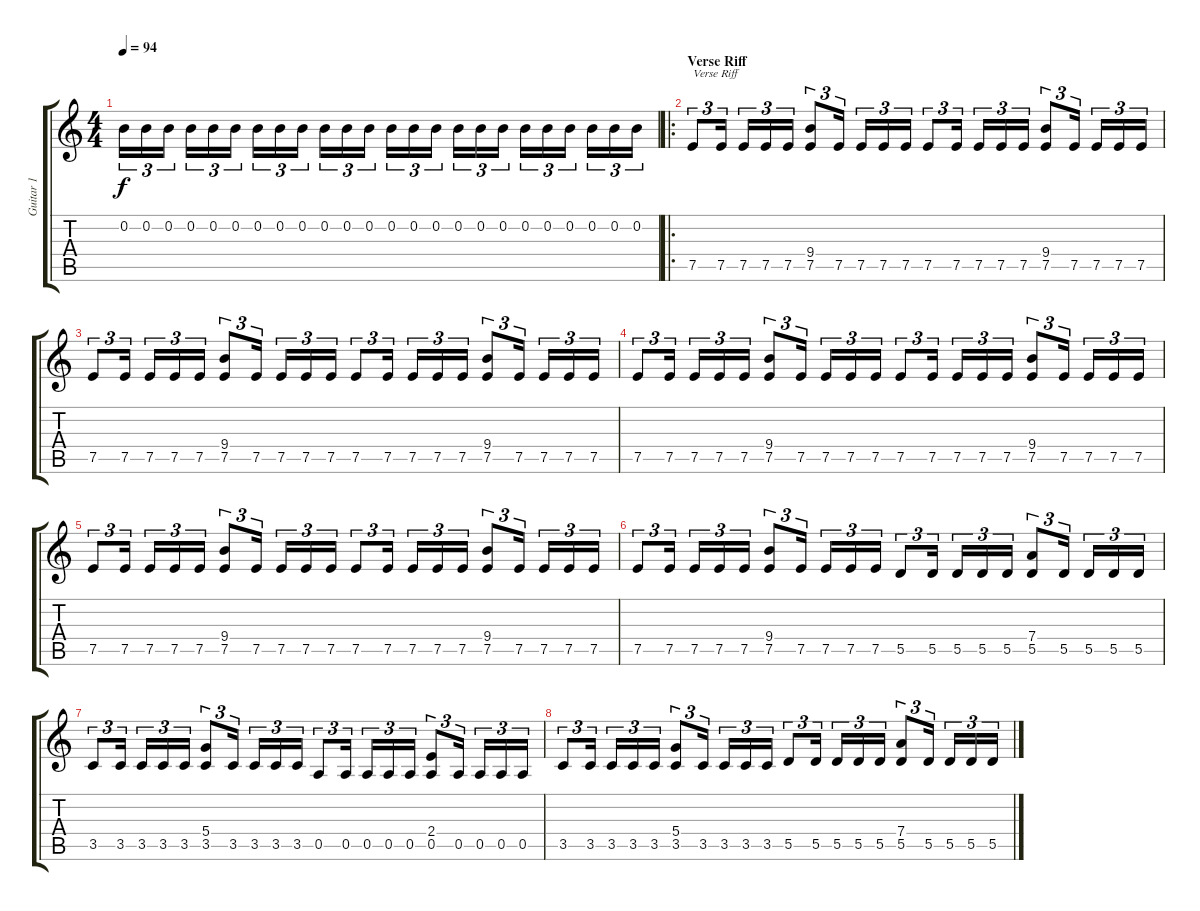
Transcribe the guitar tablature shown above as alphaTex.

\track ("Guitar 1" "Guitar 1") {instrument distortionguitar}
\staff {score tabs}
\tuning (E4 B3 G3 D3 A2 E2) {hide}
\ts (4 4)
\tempo 94
\clef g2
\ks c
0.2.16{tu (3 2) dy f} 0.2.16{tu (3 2)} 0.2.16{tu (3 2)} 0.2.16{tu (3 2)} 0.2.16{tu (3 2)} 0.2.16{tu (3 2)} 0.2.16{tu (3 2)} 0.2.16{tu (3 2)} 0.2.16{tu (3 2)} 0.2.16{tu (3 2)} 0.2.16{tu (3 2)} 0.2.16{tu (3 2)} 0.2.16{tu (3 2)} 0.2.16{tu (3 2)} 0.2.16{tu (3 2)} 0.2.16{tu (3 2)} 0.2.16{tu (3 2)} 0.2.16{tu (3 2)} 0.2.16{tu (3 2)} 0.2.16{tu (3 2)} 0.2.16{tu (3 2)} 0.2.16{tu (3 2)} 0.2.16{tu (3 2)} 0.2.16{tu (3 2)} |
\ro
\section ("" "Verse Riff")
7.5.8{tu (3 2) txt "Verse Riff"} 7.5.16{tu (3 2)} 7.5.16{tu (3 2)} 7.5.16{tu (3 2)} 7.5.16{tu (3 2)} (9.4 7.5).8{tu (3 2)} 7.5.16{tu (3 2)} 7.5.16{tu (3 2)} 7.5.16{tu (3 2)} 7.5.16{tu (3 2)} 7.5.8{tu (3 2)} 7.5.16{tu (3 2)} 7.5.16{tu (3 2)} 7.5.16{tu (3 2)} 7.5.16{tu (3 2)} (9.4 7.5).8{tu (3 2)} 7.5.16{tu (3 2)} 7.5.16{tu (3 2)} 7.5.16{tu (3 2)} 7.5.16{tu (3 2)} |
7.5.8{tu (3 2)} 7.5.16{tu (3 2)} 7.5.16{tu (3 2)} 7.5.16{tu (3 2)} 7.5.16{tu (3 2)} (9.4 7.5).8{tu (3 2)} 7.5.16{tu (3 2)} 7.5.16{tu (3 2)} 7.5.16{tu (3 2)} 7.5.16{tu (3 2)} 7.5.8{tu (3 2)} 7.5.16{tu (3 2)} 7.5.16{tu (3 2)} 7.5.16{tu (3 2)} 7.5.16{tu (3 2)} (9.4 7.5).8{tu (3 2)} 7.5.16{tu (3 2)} 7.5.16{tu (3 2)} 7.5.16{tu (3 2)} 7.5.16{tu (3 2)} |
7.5.8{tu (3 2)} 7.5.16{tu (3 2)} 7.5.16{tu (3 2)} 7.5.16{tu (3 2)} 7.5.16{tu (3 2)} (9.4 7.5).8{tu (3 2)} 7.5.16{tu (3 2)} 7.5.16{tu (3 2)} 7.5.16{tu (3 2)} 7.5.16{tu (3 2)} 7.5.8{tu (3 2)} 7.5.16{tu (3 2)} 7.5.16{tu (3 2)} 7.5.16{tu (3 2)} 7.5.16{tu (3 2)} (9.4 7.5).8{tu (3 2)} 7.5.16{tu (3 2)} 7.5.16{tu (3 2)} 7.5.16{tu (3 2)} 7.5.16{tu (3 2)} |
7.5.8{tu (3 2)} 7.5.16{tu (3 2)} 7.5.16{tu (3 2)} 7.5.16{tu (3 2)} 7.5.16{tu (3 2)} (9.4 7.5).8{tu (3 2)} 7.5.16{tu (3 2)} 7.5.16{tu (3 2)} 7.5.16{tu (3 2)} 7.5.16{tu (3 2)} 7.5.8{tu (3 2)} 7.5.16{tu (3 2)} 7.5.16{tu (3 2)} 7.5.16{tu (3 2)} 7.5.16{tu (3 2)} (9.4 7.5).8{tu (3 2)} 7.5.16{tu (3 2)} 7.5.16{tu (3 2)} 7.5.16{tu (3 2)} 7.5.16{tu (3 2)} |
7.5.8{tu (3 2)} 7.5.16{tu (3 2)} 7.5.16{tu (3 2)} 7.5.16{tu (3 2)} 7.5.16{tu (3 2)} (9.4 7.5).8{tu (3 2)} 7.5.16{tu (3 2)} 7.5.16{tu (3 2)} 7.5.16{tu (3 2)} 7.5.16{tu (3 2)} 5.5.8{tu (3 2)} 5.5.16{tu (3 2)} 5.5.16{tu (3 2)} 5.5.16{tu (3 2)} 5.5.16{tu (3 2)} (7.4 5.5).8{tu (3 2)} 5.5.16{tu (3 2)} 5.5.16{tu (3 2)} 5.5.16{tu (3 2)} 5.5.16{tu (3 2)} |
3.5.8{tu (3 2)} 3.5.16{tu (3 2)} 3.5.16{tu (3 2)} 3.5.16{tu (3 2)} 3.5.16{tu (3 2)} (5.4 3.5).8{tu (3 2)} 3.5.16{tu (3 2)} 3.5.16{tu (3 2)} 3.5.16{tu (3 2)} 3.5.16{tu (3 2)} 0.5.8{tu (3 2)} 0.5.16{tu (3 2)} 0.5.16{tu (3 2)} 0.5.16{tu (3 2)} 0.5.16{tu (3 2)} (2.4 0.5).8{tu (3 2)} 0.5.16{tu (3 2)} 0.5.16{tu (3 2)} 0.5.16{tu (3 2)} 0.5.16{tu (3 2)} |
3.5.8{tu (3 2)} 3.5.16{tu (3 2)} 3.5.16{tu (3 2)} 3.5.16{tu (3 2)} 3.5.16{tu (3 2)} (5.4 3.5).8{tu (3 2)} 3.5.16{tu (3 2)} 3.5.16{tu (3 2)} 3.5.16{tu (3 2)} 3.5.16{tu (3 2)} 5.5.8{tu (3 2)} 5.5.16{tu (3 2)} 5.5.16{tu (3 2)} 5.5.16{tu (3 2)} 5.5.16{tu (3 2)} (7.4 5.5).8{tu (3 2)} 5.5.16{tu (3 2)} 5.5.16{tu (3 2)} 5.5.16{tu (3 2)} 5.5.16{tu (3 2)}
